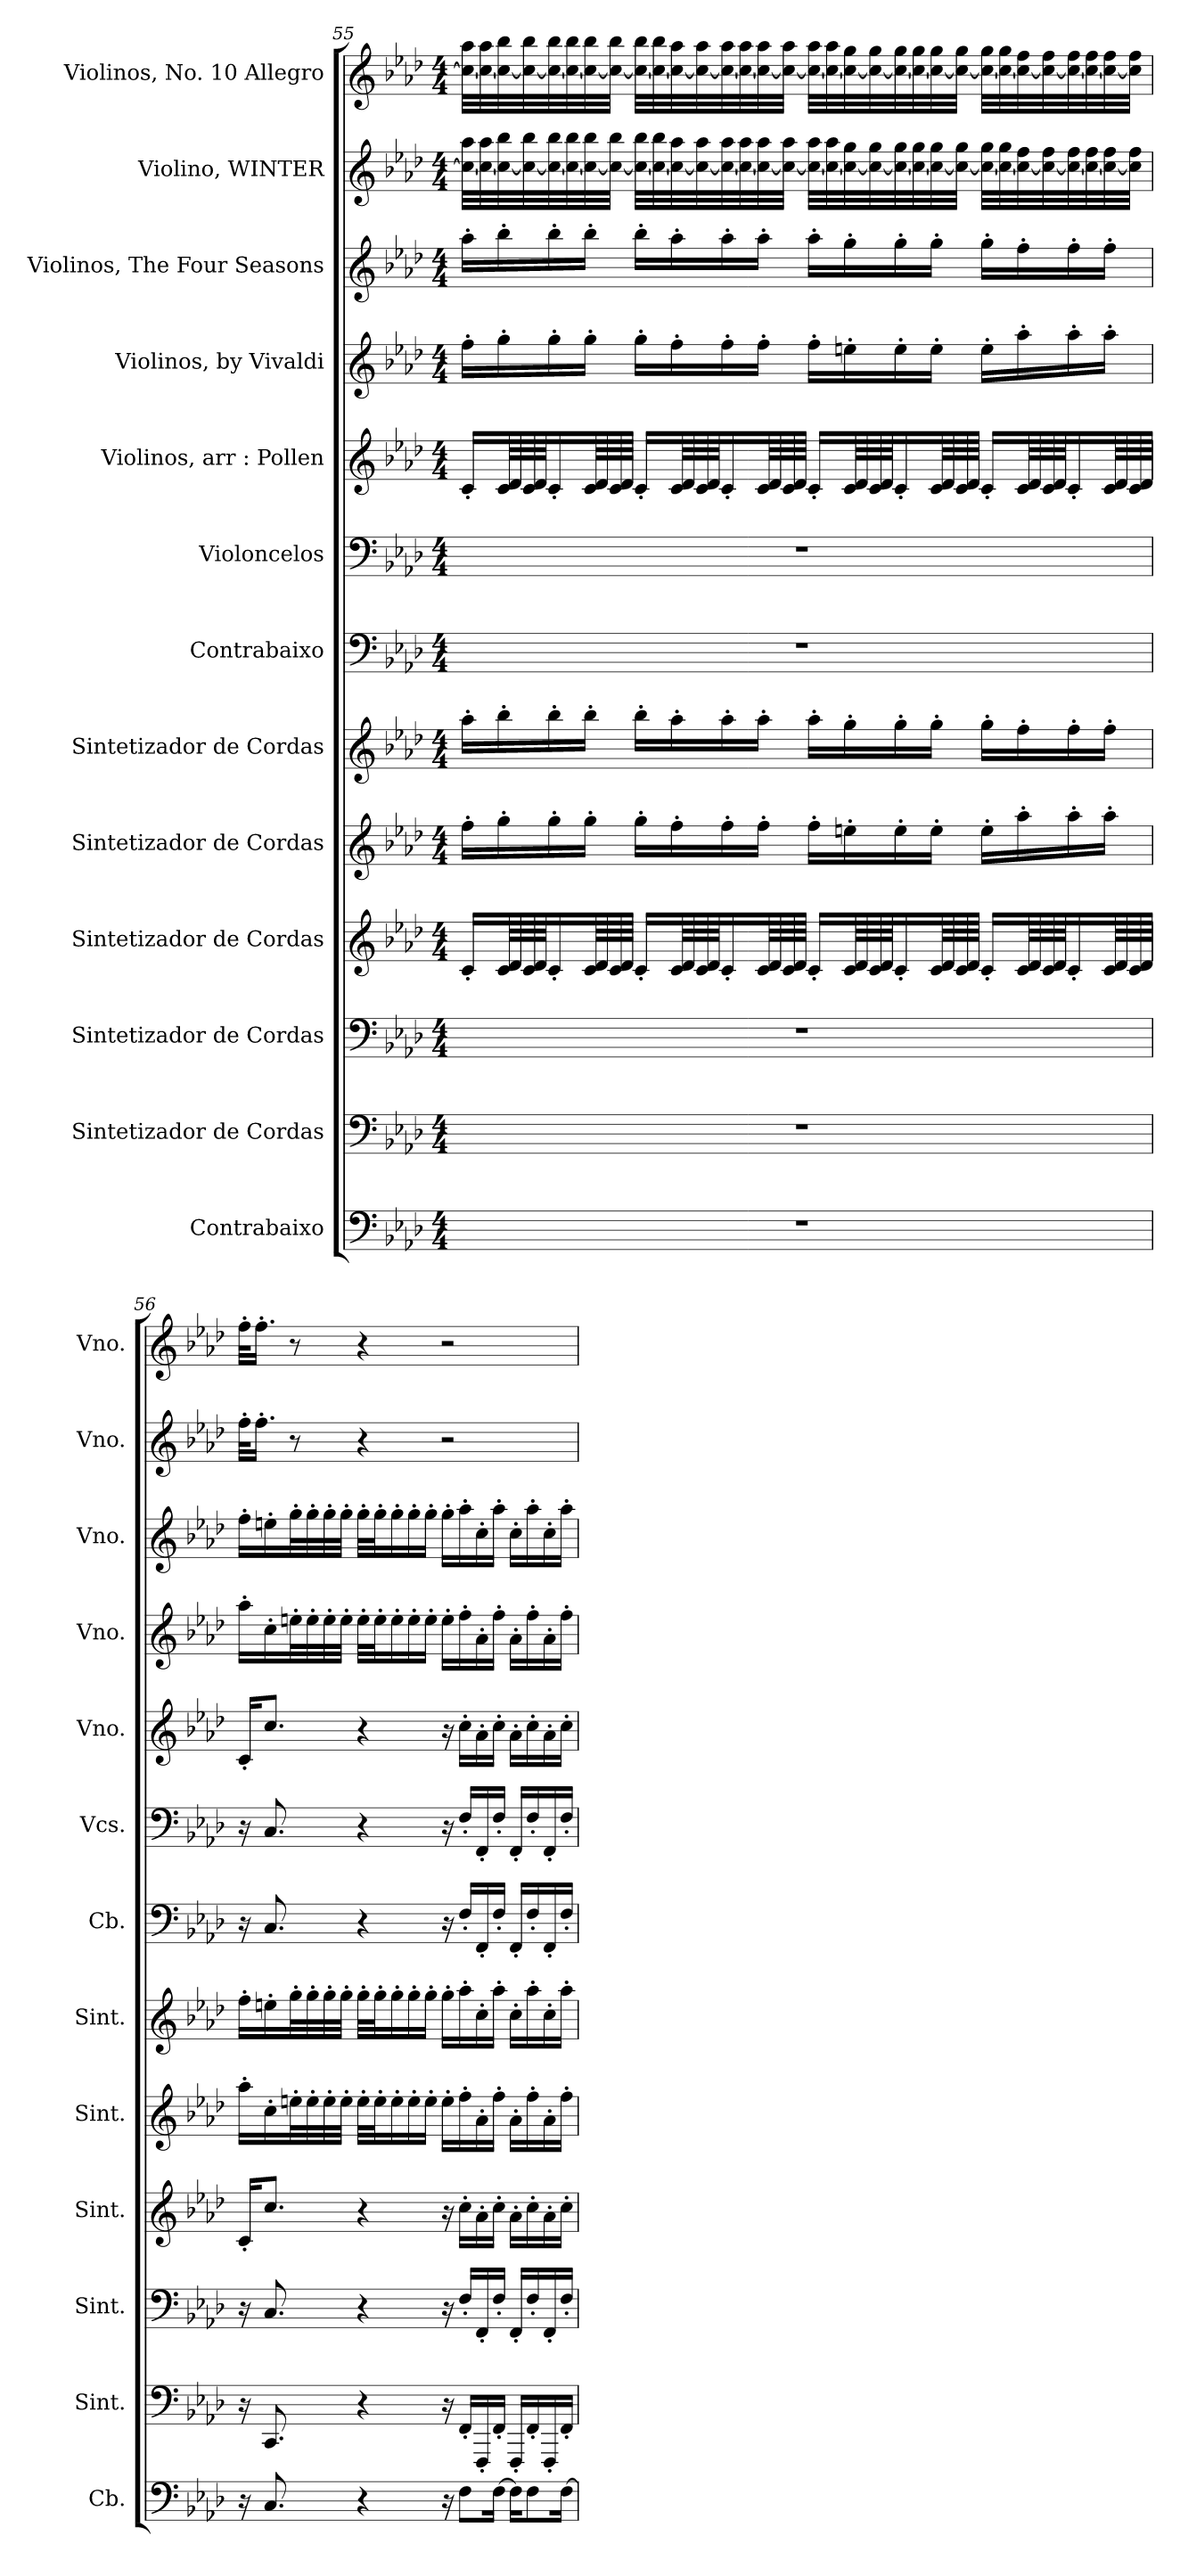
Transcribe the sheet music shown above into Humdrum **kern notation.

**kern	**kern	**kern	**kern	**kern	**kern	**kern	**kern	**kern	**kern	**kern	**kern	**kern
*part13	*part12	*part11	*part10	*part9	*part8	*part7	*part6	*part5	*part4	*part3	*part2	*part1
*staff13	*staff12	*staff11	*staff10	*staff9	*staff8	*staff7	*staff6	*staff5	*staff4	*staff3	*staff2	*staff1
*I"Contrabaixo	*I"Sintetizador de Cordas	*I"Sintetizador de Cordas	*I"Sintetizador de Cordas	*I"Sintetizador de Cordas	*I"Sintetizador de Cordas	*I"Contrabaixo	*I"Violoncelos	*I"Violinos, arr : Pollen	*I"Violinos, by Vivaldi	*I"Violinos, The Four Seasons	*I"Violino, WINTER	*I"Violinos, No. 10 Allegro
*I'Cb.	*I'Sint.	*I'Sint.	*I'Sint.	*I'Sint.	*I'Sint.	*I'Cb.	*I'Vcs.	*I'Vno.	*I'Vno.	*I'Vno.	*I'Vno.	*I'Vno.
!!LO:PB:g=z
*clefF4	*clefF4	*clefF4	*clefG2	*clefG2	*clefG2	*clefF4	*clefF4	*clefG2	*clefG2	*clefG2	*clefG2	*clefG2
*ITrd7c12	*	*	*	*	*	*ITrd7c12	*	*	*	*	*	*
*k[b-e-a-d-]	*k[b-e-a-d-]	*k[b-e-a-d-]	*k[b-e-a-d-]	*k[b-e-a-d-]	*k[b-e-a-d-]	*k[b-e-a-d-]	*k[b-e-a-d-]	*k[b-e-a-d-]	*k[b-e-a-d-]	*k[b-e-a-d-]	*k[b-e-a-d-]	*k[b-e-a-d-]
*M4/4	*M4/4	*M4/4	*M4/4	*M4/4	*M4/4	*M4/4	*M4/4	*M4/4	*M4/4	*M4/4	*M4/4	*M4/4
=55	=55	=55	=55	=55	=55	=55	=55	=55	=55	=55	=55	=55
1r	1r	1r	16c'/LL	16ff'\LL	16aa-'\LL	1r	1r	16c'/LL	16ff'\LL	16aa-'\LL	32cc\_ 32aa-\LLL	32cc\_ 32aa-\LLL
.	.	.	.	.	.	.	.	.	.	.	32cc\_ 32aa-\	32cc\_ 32aa-\
.	.	.	64c/LL	16gg'\	16bb-'\	.	.	64c/LL	16gg'\	16bb-'\	32cc\_ 32bb-\	32cc\_ 32bb-\
.	.	.	64d-/	.	.	.	.	64d-/	.	.	.	.
.	.	.	64c/	.	.	.	.	64c/	.	.	32cc\_ 32bb-\	32cc\_ 32bb-\
.	.	.	64d-/JJ	.	.	.	.	64d-/JJ	.	.	.	.
.	.	.	16c'/	16gg'\	16bb-'\	.	.	16c'/	16gg'\	16bb-'\	32cc\_ 32bb-\	32cc\_ 32bb-\
.	.	.	.	.	.	.	.	.	.	.	32cc\_ 32bb-\	32cc\_ 32bb-\
.	.	.	64c/LL	16gg'\JJ	16bb-'\JJ	.	.	64c/LL	16gg'\JJ	16bb-'\JJ	32cc\_ 32bb-\	32cc\_ 32bb-\
.	.	.	64d-/	.	.	.	.	64d-/	.	.	.	.
.	.	.	64c/	.	.	.	.	64c/	.	.	32cc\_ 32bb-\JJJ	32cc\_ 32bb-\JJJ
.	.	.	64d-/JJJJ	.	.	.	.	64d-/JJJJ	.	.	.	.
.	.	.	16c'/LL	16gg'\LL	16bb-'\LL	.	.	16c'/LL	16gg'\LL	16bb-'\LL	32cc\_ 32bb-\LLL	32cc\_ 32bb-\LLL
.	.	.	.	.	.	.	.	.	.	.	32cc\_ 32bb-\	32cc\_ 32bb-\
.	.	.	64c/LL	16ff'\	16aa-'\	.	.	64c/LL	16ff'\	16aa-'\	32cc\_ 32aa-\	32cc\_ 32aa-\
.	.	.	64d-/	.	.	.	.	64d-/	.	.	.	.
.	.	.	64c/	.	.	.	.	64c/	.	.	32cc\_ 32aa-\	32cc\_ 32aa-\
.	.	.	64d-/JJ	.	.	.	.	64d-/JJ	.	.	.	.
.	.	.	16c'/	16ff'\	16aa-'\	.	.	16c'/	16ff'\	16aa-'\	32cc\_ 32aa-\	32cc\_ 32aa-\
.	.	.	.	.	.	.	.	.	.	.	32cc\_ 32aa-\	32cc\_ 32aa-\
.	.	.	64c/LL	16ff'\JJ	16aa-'\JJ	.	.	64c/LL	16ff'\JJ	16aa-'\JJ	32cc\_ 32aa-\	32cc\_ 32aa-\
.	.	.	64d-/	.	.	.	.	64d-/	.	.	.	.
.	.	.	64c/	.	.	.	.	64c/	.	.	32cc\_ 32aa-\JJJ	32cc\_ 32aa-\JJJ
.	.	.	64d-/JJJJ	.	.	.	.	64d-/JJJJ	.	.	.	.
.	.	.	16c'/LL	16ff'\LL	16aa-'\LL	.	.	16c'/LL	16ff'\LL	16aa-'\LL	32cc\_ 32aa-\LLL	32cc\_ 32aa-\LLL
.	.	.	.	.	.	.	.	.	.	.	32cc\_ 32aa-\	32cc\_ 32aa-\
.	.	.	64c/LL	16een'\	16gg'\	.	.	64c/LL	16een'\	16gg'\	32cc\_ 32gg\	32cc\_ 32gg\
.	.	.	64d-/	.	.	.	.	64d-/	.	.	.	.
.	.	.	64c/	.	.	.	.	64c/	.	.	32cc\_ 32gg\	32cc\_ 32gg\
.	.	.	64d-/JJ	.	.	.	.	64d-/JJ	.	.	.	.
.	.	.	16c'/	16ee'\	16gg'\	.	.	16c'/	16ee'\	16gg'\	32cc\_ 32gg\	32cc\_ 32gg\
.	.	.	.	.	.	.	.	.	.	.	32cc\_ 32gg\	32cc\_ 32gg\
.	.	.	64c/LL	16ee'\JJ	16gg'\JJ	.	.	64c/LL	16ee'\JJ	16gg'\JJ	32cc\_ 32gg\	32cc\_ 32gg\
.	.	.	64d-/	.	.	.	.	64d-/	.	.	.	.
.	.	.	64c/	.	.	.	.	64c/	.	.	32cc\_ 32gg\JJJ	32cc\_ 32gg\JJJ
.	.	.	64d-/JJJJ	.	.	.	.	64d-/JJJJ	.	.	.	.
.	.	.	16c'/LL	16ee'\LL	16gg'\LL	.	.	16c'/LL	16ee'\LL	16gg'\LL	32cc\_ 32gg\LLL	32cc\_ 32gg\LLL
.	.	.	.	.	.	.	.	.	.	.	32cc\_ 32gg\	32cc\_ 32gg\
.	.	.	64c/LL	16aa-'\	16ff'\	.	.	64c/LL	16aa-'\	16ff'\	32cc\_ 32ff\	32cc\_ 32ff\
.	.	.	64d-/	.	.	.	.	64d-/	.	.	.	.
.	.	.	64c/	.	.	.	.	64c/	.	.	32cc\_ 32ff\	32cc\_ 32ff\
.	.	.	64d-/JJ	.	.	.	.	64d-/JJ	.	.	.	.
.	.	.	16c'/	16aa-'\	16ff'\	.	.	16c'/	16aa-'\	16ff'\	32cc\_ 32ff\	32cc\_ 32ff\
.	.	.	.	.	.	.	.	.	.	.	32cc\_ 32ff\	32cc\_ 32ff\
.	.	.	64c/LL	16aa-'\JJ	16ff'\JJ	.	.	64c/LL	16aa-'\JJ	16ff'\JJ	32cc\_ 32ff\	32cc\_ 32ff\
.	.	.	64d-/	.	.	.	.	64d-/	.	.	.	.
.	.	.	64c/	.	.	.	.	64c/	.	.	32cc\] 32ff\JJJ	32cc\] 32ff\JJJ
.	.	.	64d-/JJJJ	.	.	.	.	64d-/JJJJ	.	.	.	.
!!LO:PB:g=z
=56	=56	=56	=56	=56	=56	=56	=56	=56	=56	=56	=56	=56
16r	16r	16r	16c'/KL	16aa-'\LL	16ff'\LL	16r	16r	16c'/KL	16aa-'\LL	16ff'\LL	32ff'\KLL	32ff'\KLL
.	.	.	.	.	.	.	.	.	.	.	16.ff'\JJ	16.ff'\JJ
8.CC/	8.CC/	8.C/	8.cc/J	16cc'\	16een'\	8.CC/	8.C/	8.cc/J	16cc'\	16een'\	.	.
.	.	.	.	32een'\L	32gg'\L	.	.	.	32een'\L	32gg'\L	8r	8r
.	.	.	.	32ee'\	32gg'\	.	.	.	32ee'\	32gg'\	.	.
.	.	.	.	32ee'\	32gg'\	.	.	.	32ee'\	32gg'\	.	.
.	.	.	.	32ee'\JJJ	32gg'\JJJ	.	.	.	32ee'\JJJ	32gg'\JJJ	.	.
4r	4r	4r	4r	32ee'\LLL	32gg'\LLL	4r	4r	4r	32ee'\LLL	32gg'\LLL	4r	4r
.	.	.	.	32ee'\J	32gg'\J	.	.	.	32ee'\J	32gg'\J	.	.
.	.	.	.	16ee'\	16gg'\	.	.	.	16ee'\	16gg'\	.	.
.	.	.	.	16ee'\	16gg'\	.	.	.	16ee'\	16gg'\	.	.
.	.	.	.	16ee'\JJ	16gg'\JJ	.	.	.	16ee'\JJ	16gg'\JJ	.	.
16r	16r	16r	16r	16ee'\LL	16gg'\LL	16r	16r	16r	16ee'\LL	16gg'\LL	2r	2r
8FF\L	16FF'/LL	16F'/LL	16cc'\LL	16ff'\	16aa-'\	16FF'/LL	16F'/LL	16cc'\LL	16ff'\	16aa-'\	.	.
.	16FFF'/	16FF'/	16a-'\	16a-'\	16cc'\	16FFF'/	16FF'/	16a-'\	16a-'\	16cc'\	.	.
[16FF\Jk	16FF'/JJ	16F'/JJ	16cc'\JJ	16ff'\JJ	16aa-'\JJ	16FF'/JJ	16F'/JJ	16cc'\JJ	16ff'\JJ	16aa-'\JJ	.	.
16FF\KL]	16FFF'/LL	16FF'/LL	16a-'\LL	16a-'\LL	16cc'\LL	16FFF'/LL	16FF'/LL	16a-'\LL	16a-'\LL	16cc'\LL	.	.
8FF\	16FF'/	16F'/	16cc'\	16ff'\	16aa-'\	16FF'/	16F'/	16cc'\	16ff'\	16aa-'\	.	.
.	16FFF'/	16FF'/	16a-'\	16a-'\	16cc'\	16FFF'/	16FF'/	16a-'\	16a-'\	16cc'\	.	.
[16FF\Jk	16FF'/JJ	16F'/JJ	16cc'\JJ	16ff'\JJ	16aa-'\JJ	16FF'/JJ	16F'/JJ	16cc'\JJ	16ff'\JJ	16aa-'\JJ	.	.
=	=	=	=	=	=	=	=	=	=	=	=	=
*-	*-	*-	*-	*-	*-	*-	*-	*-	*-	*-	*-	*-
